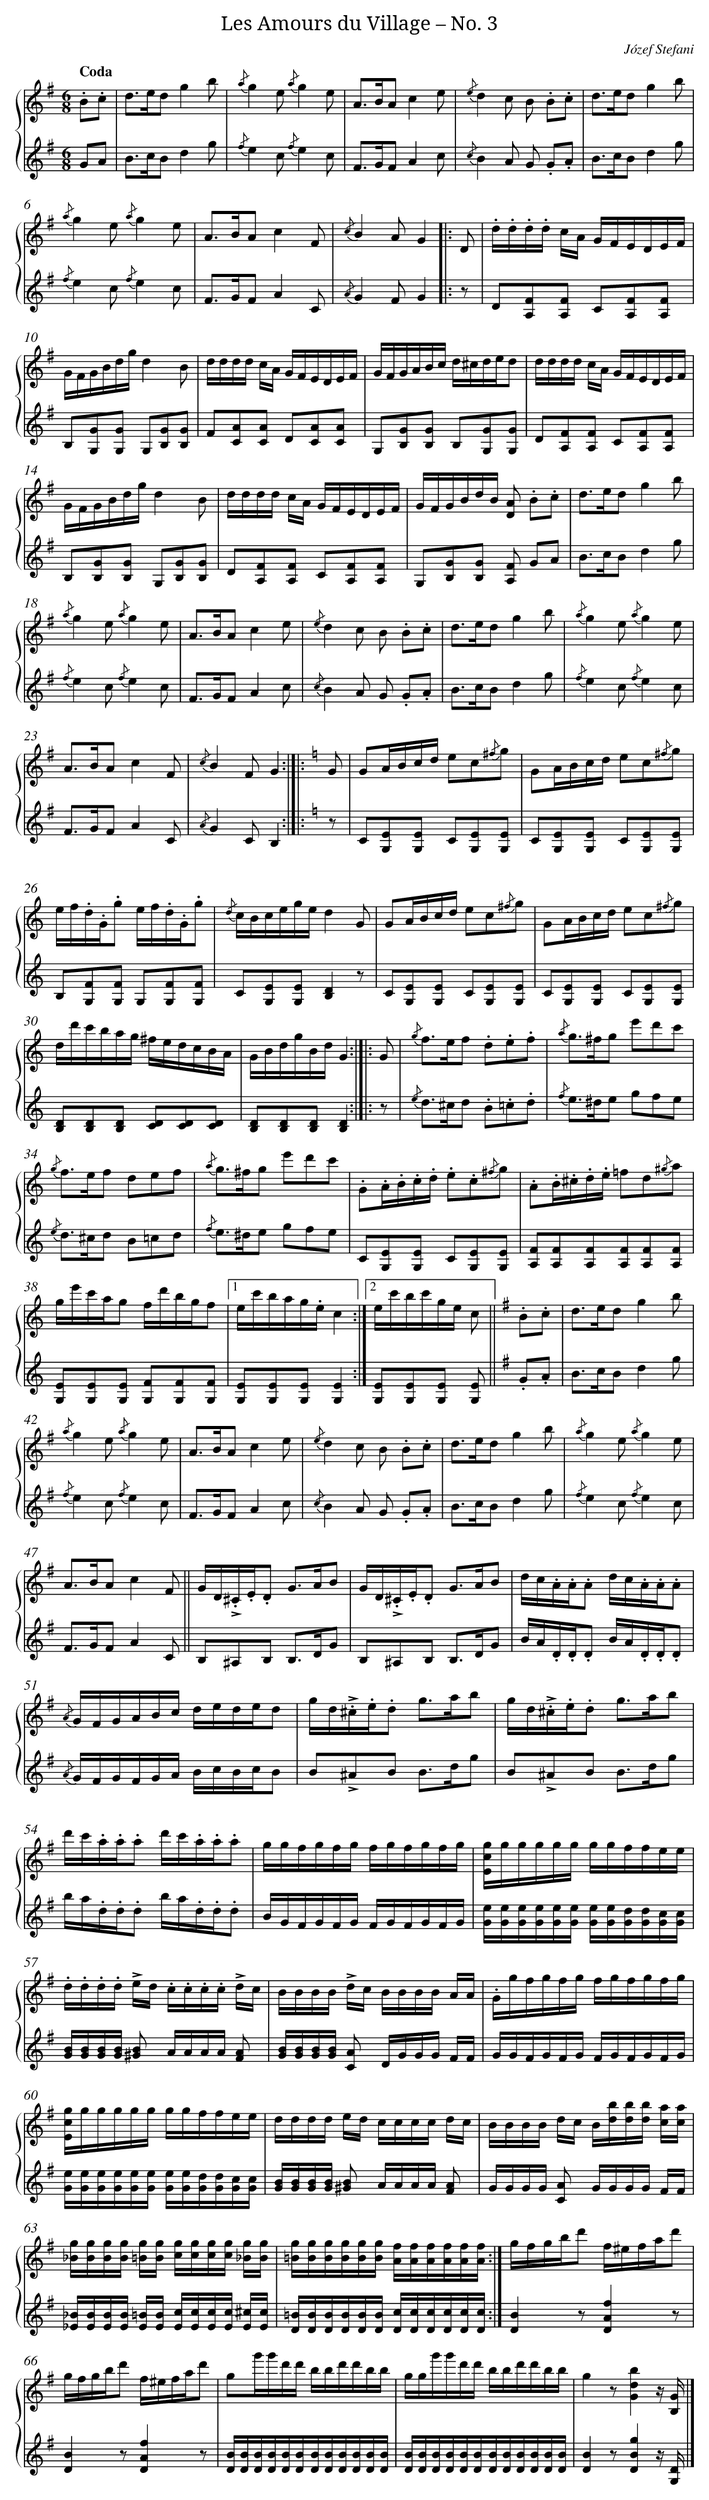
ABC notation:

X:1
T: Les Amours du Village – No. 3
C: Józef Stefani
L: 1/16
M: 6/8
Q: "Coda"
%%staves {1 2}
V: 1 clef=treble
V: 2 clef=treble
K: G
[V:1] .B2.c2 [I:setbarnb 1]|
[V:2] G2A2 |
[V:1] d2>e2d2g4b2 |
[V:2] B2>c2B2d4g2 |
[V:1] {/a}g4e2 {/a}g4e2 |
[V:2] {/f}e4c2 {/f}e4c2 |
[V:1] A2>B2A2c4e2 |
[V:2] F2>G2F2A4c2 |
[V:1] {/e}d4c2 B2 .B2.c2 |
[V:2] {/c}B4A2 G2 .G2.A2 |
[V:1] d2>e2d2g4b2 |
[V:2] B2>c2B2d4g2 |
[V:1] {/a}g4e2 {/a}g4e2 |
[V:2] {/f}e4c2 {/f}e4c2 |
[V:1] A2>B2A2c4F2 |
[V:2] F2>G2F2A4C2 |
[V:1] {/c}B4A2G4 ]|:
[V:2] {/A}G4F2G4 ]|:
[V:1] D2 [I:setbarnb 9]|
[V:2] z2 |
[V:1] .d.d.d.d cA GFEDEF |
[V:2] D2[F2A,2][F2A,2] C2[F2A,2][F2A,2] |
[V:1] GFGBdgd4B2 |
[V:2] B,2[G2G,2][G2G,2] G,2[G2B,2][G2B,2] |
[V:1] dddd cA GFEDEF |
[V:2] F2[A2C2][A2C2] D2[A2C2][A2C2] |
[V:1] GFGABc d^cded2 |
[V:2] G,2[G2B,2][G2B,2] B,2[G2G,2][G2G,2] |
[V:1] dddd cA GFEDEF |
[V:2] D2[F2A,2][F2A,2] C2[F2A,2][F2A,2] |
[V:1] GFGBdgd4B2 |
[V:2] B,2[G2B,2][G2B,2] G,2[G2B,2][G2B,2] |
[V:1] dddd cA GFEDEF |
[V:2] D2[F2A,2][F2A,2] C2[F2A,2][F2A,2] |
[V:1] GFGBdB [A2D2] .B2.c2 |
[V:2] G,2[G2B,2][G2B,2] [F2A,2] G2A2 |
[V:1] d2>e2d2g4b2 |
[V:2] B2>c2B2d4g2 |
[V:1] {/a}g4e2 {/a}g4e2 |
[V:2] {/f}e4c2 {/f}e4c2 |
[V:1] A2>B2A2c4e2 |
[V:2] F2>G2F2A4c2 |
[V:1] {/e}d4c2 B2 .B2.c2 |
[V:2] {/c}B4A2 G2 .G2.A2 |
[V:1] d2>e2d2g4b2 |
[V:2] B2>c2B2d4g2 |
[V:1] {/a}g4e2 {/a}g4e2 |
[V:2] {/f}e4c2 {/f}e4c2 |
[V:1] A2>B2A2c4F2 |
[V:2] F2>G2F2A4C2 |
[V:1] {/c}B4F2G4 [I:setbarnb 24]:|]|:
[V:2] {/A}G4C2B,4 :|]|:
[V:1]  [K:C] G2 |
[V:2]  [K:C] z2 |
[V:1] G2ABcd e2c2{/^f}g2 |
[V:2] C2[E2G,2][E2G,2] C2[E2G,2][E2G,2] |
[V:1] G2ABcd e2c2{/^f}g2 |
[V:2] C2[E2G,2][E2G,2] C2[E2G,2][E2G,2] |
[V:1] ef.d.G.g2 ef.d.G.g2 |
[V:2] B,2[F2G,2][F2G,2] G,2[F2G,2][F2G,2] |
[V:1] {/d} cBceged4G2 |
[V:2] C2[E2G,2][E2G,2][D4B,4]z2 |
[V:1] G2ABcd e2c2{/^f}g2 |
[V:2] C2[E2G,2][E2G,2] C2[E2G,2][E2G,2] |
[V:1] G2ABcd e2c2{/^f}g2 |
[V:2] C2[E2G,2][E2G,2] C2[E2G,2][E2G,2] |
[V:1] dd'c'bag ^fedcBA |
[V:2] [D2B,2][D2B,2][D2B,2] [D2C2][D2C2][D2C2] |
[V:1] GBdgBdG4 [I:setbarnb 32]:|]|:
[V:2] [D2B,2][D2B,2][D2B,2][D4B,4] :|]|:
[V:1] G2 |
[V:2] z2 |
[V:1] {/g} f2>e2f2 .d2.e2.f2 |
[V:2] {/e} d2>^c2d2 .B2.=c2.d2 |
[V:1] {/a} g2>^f2g2 e'2d'2c'2 |
[V:2] {/f} e2>^d2e2 g2f2e2 |
[V:1] {/g} f2>e2f2 d2e2f2 |
[V:2] {/e} d2>^c2d2 B2=c2d2 |
[V:1] {/a} g2>^f2g2 e'2d'2c'2 |
[V:2] {/f} e2>^d2e2 g2f2e2 |
[V:1] .G2.A.B.c.d .e2.c2{/^f}g2 |
[V:2] C2[E2G,2][E2G,2] C2[E2G,2][E2G,2] |
[V:1] .A2.B.^c.d.e =f2d2{/^g}a2 |
[V:2] [F2A,2][F2A,2][F2A,2][F2A,2][F2A,2][F2A,2] |
[V:1] ge'c'ag2 fd'bgf2 |[1
[V:2] [E2G,2][E2G,2][E2G,2] [F2G,2][F2G,2][F2G,2] |
[V:1] ec'bag.ec4 :|][2
[V:2] [E2G,2][E2G,2][E2G,2][E4G,4] :|]
[V:1] ec'bc'ge c2 [I:setbarnb 41]||
[V:2] [E2G,2][E2G,2][E2G,2] [E2G,2] ||
[V:1]  [K:G] .B2.c2 |
[V:2]  [K:G] .G2.A2 |
[V:1] d2>e2d2g4b2 |
[V:2] B2>c2B2d4g2 |
[V:1] {/a}g4e2 {/a}g4e2 |
[V:2] {/f}e4c2 {/f}e4c2 |
[V:1] A2>B2A2c4e2 |
[V:2] F2>G2F2A4c2 |
[V:1] {/e}d4c2 B2 .B2.c2 |
[V:2] {/c}B4A2 G2 .G2.A2 |
[V:1] d2>e2d2g4b2 |
[V:2] B2>c2B2d4g2 |
[V:1] {/a}g4e2 {/a}g4e2 |
[V:2] {/f}e4c2 {/f}e4c2 |
[V:1] A2>B2A2c4F2 ||
[V:2] F2>G2F2A4C2 ||
[V:1] GD.!accent!^C.E.D2 G2>A2B2 |
[V:2] B,2^A,2B,2 B,2>D2G2 |
[V:1] GD.!accent!^C.E.D2 G2>A2B2 |
[V:2] B,2^A,2B,2 B,2>D2G2 |
[V:1] dc.A.A.A2 dc.A.A.A2 |
[V:2] BA.D.D.D2 BA.D.D.D2 |
[V:1] {/A} GFGABc deded2 |
[V:2] {/A} GFGFGA BcBcB2 |
[V:1] gd.!accent!^c.e.d2 g2>a2b2 |
[V:2] B2!accent!^A2B2 B2>d2g2 |
[V:1] gd.!accent!^c.e.d2 g2>a2b2 |
[V:2] B2!accent!^A2B2 B2>d2g2 |
[V:1] d'c'.a.a.a2 d'c'.a.a.a2 |
[V:2] ba.d.d.d2 ba.d.d.d2 |
[V:1] ggfgfg fgfgfg |
[V:2] BGFGFG FGFGFG |
[V:1] [gcE]ggggg ggffee |
[V:2] [eG][eG][eG][eG][eG][eG] [eG][eG][dG][dG][cG][cG] |
[V:1] .d.d.d.d !accent!ed .c.c.c.c !accent!dc |
[V:2] [BG][BG][BG][BG] [B2^G2] AAAA [A2F2] |
[V:1] BBBB !accent!dc BBBB AA |
[V:2] [BG][BG][BG][BG] [A2C2] DGGG FF |
[V:1] .Ggfgfg fgfgfg |
[V:2] GGFGFG FGFGFG |
[V:1] [gcE]ggggg ggffee |
[V:2] [eG][eG][eG][eG][eG][eG] [eG][eG][dG][dG][cG][cG] |
[V:1] dddd ed cccc dc |
[V:2] [BG][BG][BG][BG] [B2^G2] AAAA [A2F2] |
[V:1] BBBB dc B[bd][bd][bd] [ac][ac] |
[V:2] GGGG [A2C2] GGGG FF |
[V:1] [g_B][gB][gB][gB] [g=B][gB] [gc][gc][gc][gc] [g_B][gB] |
[V:2] [_B_E][BE][BE][BE] [=BE][BE] [cE][cE][cE][cE] [^cE][cE] |
[V:1] [g=B][gB][gB][gB][gB][gB] [fA][fA][fA][fA][fA][fA] :|]
[V:2] [=BD][BD][BD][BD][BD][BD] [cD][cD][cD][cD][cD][cD] :|]
[V:1] gfgbd'2 f^efad'2 |
[V:2] [B4D4]z2[f4A4D4]z2 |
[V:1] gfgbd'2 f^efad'2 |
[V:2] [B4D4]z2[f4A4D4]z2 |
[V:1] g2g'g'd'd' bbd'd'bb |
[V:2] [BD][BD][BD][BD][BD][BD][BD][BD][BD][BD][BD][BD] |
[V:1] ggg'g'd'd' bbd'd'bb |
[V:2] [BD][BD][BD][BD][BD][BD][BD][BD][BD][BD][BD][BD] |
[V:1] g4z2[b4d4G4]z [GB,] |]
[V:2] [B4D4]z2[g4B4D4]z [DG,] |]
